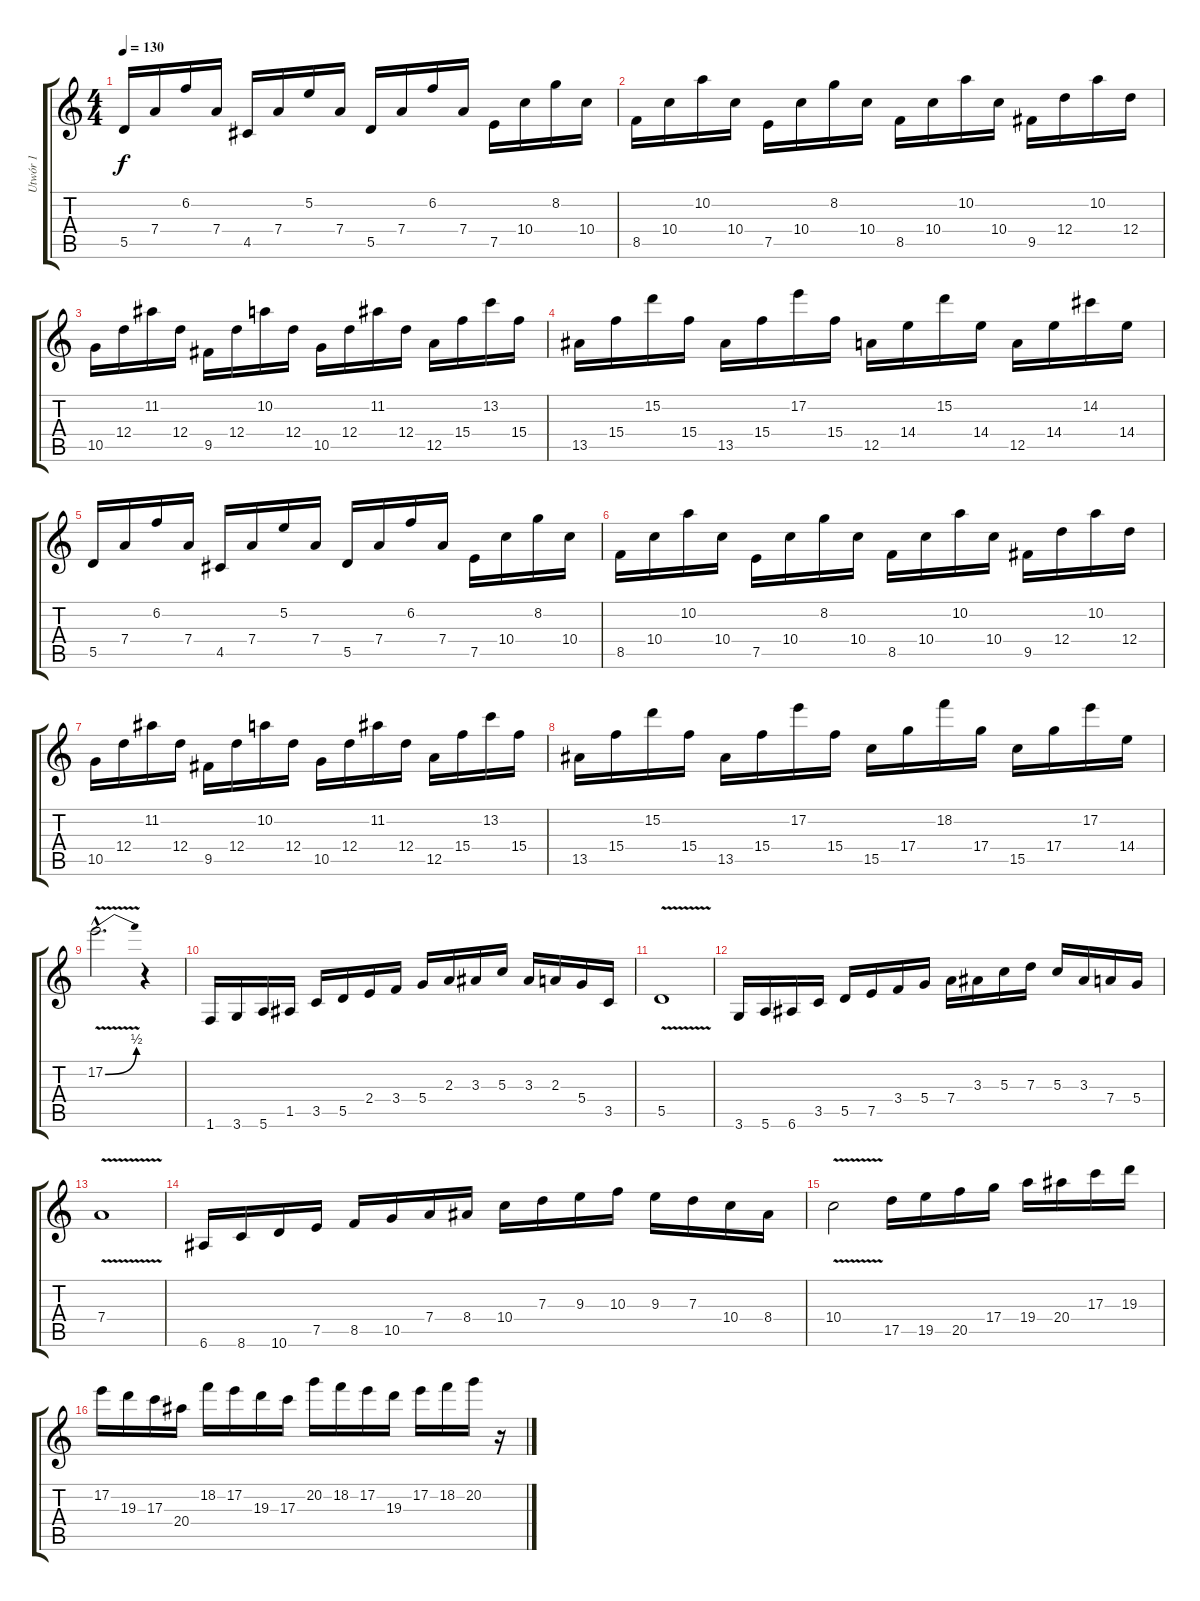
\track ("Utwór 1" "Utwór 1") {instrument overdrivenguitar}
\staff {score tabs}
\tuning (E4 B3 G3 D3 A2 E2) {hide}
\ts (4 4)
\tempo 130
\clef g2
\ks c
5.5.16{dy f instrument overdrivenguitar} 7.4.16 6.2.16 7.4.16 4.5.16 7.4.16 5.2.16 7.4.16 5.5.16 7.4.16 6.2.16 7.4.16 7.5.16 10.4.16 8.2.16 10.4.16 |
8.5.16 10.4.16 10.2.16 10.4.16 7.5.16 10.4.16 8.2.16 10.4.16 8.5.16 10.4.16 10.2.16 10.4.16 9.5.16 12.4.16 10.2.16 12.4.16 |
10.5.16 12.4.16 11.2.16 12.4.16 9.5.16 12.4.16 10.2.16 12.4.16 10.5.16 12.4.16 11.2.16 12.4.16 12.5.16 15.4.16 13.2.16 15.4.16 |
13.5.16 15.4.16 15.2.16 15.4.16 13.5.16 15.4.16 17.2.16 15.4.16 12.5.16 14.4.16 15.2.16 14.4.16 12.5.16 14.4.16 14.2.16 14.4.16 |
5.5.16 7.4.16 6.2.16 7.4.16 4.5.16 7.4.16 5.2.16 7.4.16 5.5.16 7.4.16 6.2.16 7.4.16 7.5.16 10.4.16 8.2.16 10.4.16 |
8.5.16 10.4.16 10.2.16 10.4.16 7.5.16 10.4.16 8.2.16 10.4.16 8.5.16 10.4.16 10.2.16 10.4.16 9.5.16 12.4.16 10.2.16 12.4.16 |
10.5.16 12.4.16 11.2.16 12.4.16 9.5.16 12.4.16 10.2.16 12.4.16 10.5.16 12.4.16 11.2.16 12.4.16 12.5.16 15.4.16 13.2.16 15.4.16 |
13.5.16 15.4.16 15.2.16 15.4.16 13.5.16 15.4.16 17.2.16 15.4.16 15.5.16 17.4.16 18.2.16 17.4.16 15.5.16 17.4.16 17.2.16 14.4.16 |
17.2{be (bend 0 0 60 2) v hac}.2{d} r.4 |
1.6.16 3.6.16 5.6.16 1.5.16 3.5.16 5.5.16 2.4.16 3.4.16 5.4.16 2.3.16 3.3.16 5.3.16 3.3.16 2.3.16 5.4.16 3.5.16 |
5.5{v}.1 |
3.6.16 5.6.16 6.6.16 3.5.16 5.5.16 7.5.16 3.4.16 5.4.16 7.4.16 3.3.16 5.3.16 7.3.16 5.3.16 3.3.16 7.4.16 5.4.16 |
7.4{v}.1 |
6.6.16 8.6.16 10.6.16 7.5.16 8.5.16 10.5.16 7.4.16 8.4.16 10.4.16 7.3.16 9.3.16 10.3.16 9.3.16 7.3.16 10.4.16 8.4.16 |
10.4{v}.2 17.5.16 19.5.16 20.5.16 17.4.16 19.4.16 20.4.16 17.3.16 19.3.16 |
17.2.16 19.3.16 17.3.16 20.4.16 18.2.16 17.2.16 19.3.16 17.3.16 20.2.16 18.2.16 17.2.16 19.3.16 17.2.16 18.2.16 20.2.16 r.16
